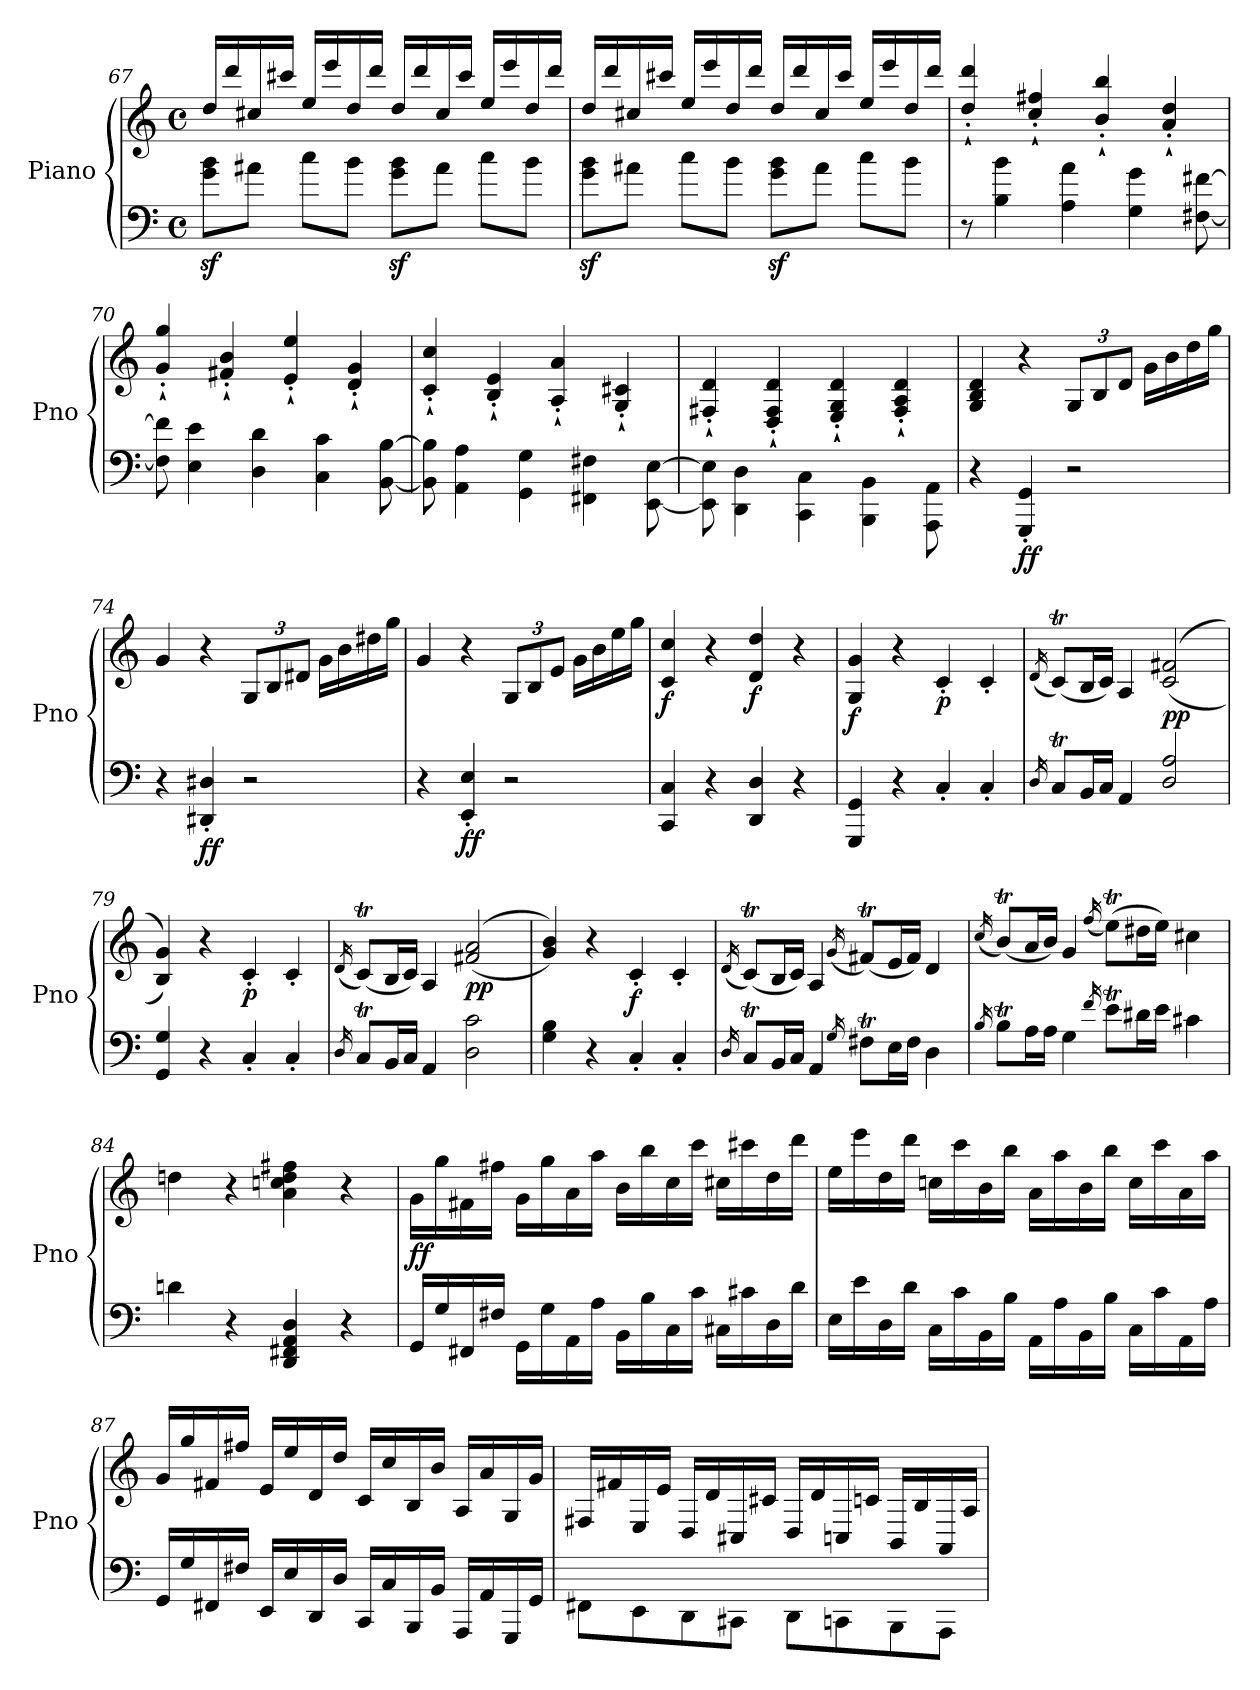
**kern	**kern	**dynam
*part1	*part1	*part1
*staff2	*staff1	*staff1/2
*I"Piano	*	*
*I'Pno	*	*
*clefF4	*clefG2	*
*k[]	*k[]	*
*M4/4	*M4/4	*
*met(c)	*met(c)	*
=67	=67	=67
8g\z> 8b\z>L	16dd/LL	.
.	16ddd/	.
8a#X\J	16cc#X/	.
.	16ccc#X/JJ	.
8cc\L	16ee/LL	.
.	16eee/	.
8b\J	16dd/	.
.	16ddd/JJ	.
8g\z> 8b\z>L	16dd/LL	.
.	16ddd/	.
8a#\J	16cc#/	.
.	16ccc#/JJ	.
8cc\L	16ee/LL	.
.	16eee/	.
8b\J	16dd/	.
.	16ddd/JJ	.
=68	=68	=68
8g\z> 8b\z>L	16dd/LL	.
.	16ddd/	.
8a#X\J	16cc#X/	.
.	16ccc#X/JJ	.
8cc\L	16ee/LL	.
.	16eee/	.
8b\J	16dd/	.
.	16ddd/JJ	.
8g\z> 8b\z>L	16dd/LL	.
.	16ddd/	.
8a#\J	16cc#/	.
.	16ccc#/JJ	.
8cc\L	16ee/LL	.
.	16eee/	.
8b\J	16dd/	.
.	16ddd/JJ	.
=69	=69	=69
8r	4dd/'` 4ddd/'`	.
4B\ 4b\	.	.
.	4cc/'` 4ff#X/'`	.
4A\ 4a\	.	.
.	4b/'` 4bb/'`	.
4G\ 4g\	.	.
.	4a/'` 4dd/'`	.
[8F#X\ [8f#X\	.	.
=70	=70	=70
8F#\] 8f#\]	4g/'` 4gg/'`	.
4E\ 4e\	.	.
.	4f#X/'` 4b/'`	.
4D\ 4d\	.	.
.	4e/'` 4ee/'`	.
4C\ 4c\	.	.
.	4d/'` 4g/'`	.
[8BB\ [8B\	.	.
=71	=71	=71
8BB\] 8B\]	4c/'` 4cc/'`	.
4AA\ 4A\	.	.
.	4B/'` 4e/'`	.
4GG\ 4G\	.	.
.	4A/'` 4a/'`	.
4FF#X\ 4F#X\	.	.
.	4G/'` 4c#X/'`	.
[8EE\ [8E\	.	.
=72	=72	=72
8EE\] 8E\]	4F#X/'` 4d/'`	.
4DD\ 4D\	.	.
.	4D/'` 4F#/'` 4d/'`	.
4CC\ 4C\	.	.
.	4E/'` 4G/'` 4d/'`	.
4BBB\ 4BB\	.	.
.	4F#/'` 4A/'` 4d/'`	.
8AAA\ 8AA\	.	.
=73	=73	=73
4r	4G/ 4B/ 4d/	.
!	!	!LO:DY:b=2
4GGG/' 4GG/'	4r	ff
*	*Xbrackettup	*
2r	12G/L	.
.	12B/	.
.	12d/J	.
.	16g\LL	.
.	16b\	.
.	16dd\	.
.	16gg\JJ	.
=74	=74	=74
4r	4g/	.
!	!	!LO:DY:b=2
4DD#X/' 4D#X/'	4r	ff
2r	12G/L	.
.	12B/	.
.	12d#X/J	.
.	16g\LL	.
.	16b\	.
.	16dd#X\	.
.	16gg\JJ	.
=75	=75	=75
4r	4g/	.
!	!	!LO:DY:b=2
4EE/' 4E/'	4r	ff
2r	12G/L	.
.	12B/	.
.	12e/J	.
.	16g\LL	.
.	16b\	.
.	16ee\	.
.	16gg\JJ	.
=76	=76	=76
!	!	!LO:DY:b
4CC/ 4C/	4c/ 4cc/	f
4r	4r	.
!	!	!LO:DY:b
4DD/ 4D/	4d/ 4dd/	f
4r	4r	.
=77	=77	=77
!	!	!LO:DY:b
4GGG/ 4GG/	4G/ 4g/	f
4r	4r	.
!	!	!LO:DY:b
4C'/	4c'/	p
4C'/	4c'/	.
=78	=78	=78
16qD/	(<16qd/	.
8CT/L	(>8cT/L)	.
16BB/L	16B/L	.
16C/JJ	16c/JJ)	.
4AA/	4A/	.
!	!	!LO:DY:b
2D/ 2A/	(>(>2c/ 2f#X/	pp
=79	=79	=79
4GG/ 4G/	4B/ 4g/))	.
4r	4r	.
!	!	!LO:DY:b
4C'/	4c'/	p
4C'/	4c'/	.
=80	=80	=80
16qD/	(<16qd/	.
8CT/L	(>8cT/L)	.
16BB/L	16B/L	.
16C/JJ	16c/JJ)	.
4AA/	4A/	.
!	!	!LO:DY:b
2D\ 2c\	(>(>2f#X/ 2a/	pp
=81	=81	=81
4G\ 4B\	4g/ 4b/))	.
4r	4r	.
!	!	!LO:DY:b
4C'/	4c'/	f
4C'/	4c'/	.
=82	=82	=82
16qD/	(<16qd/	.
8CT/L	(>8cT/L)	.
16BB/L	16B/L	.
16C/JJ	16c/JJ)	.
4AA/	4A/	.
16qG/	(<16qg/	.
8F#Xt\L	(>8f#Xt/L)	.
16E\L	16e/L	.
16F#\JJ	16f#/JJ)	.
4D\	4d/	.
=83	=83	=83
16qB/	(<16qcc/	.
8Bt\L	(>8bt/L)	.
16A\L	16a/L	.
16A\JJ	16b/JJ)	.
4G\	4g/	.
16qf/	(<16qff/	.
8et\L	(<8eet\L)	.
16d#X\L	16dd#X\L	.
16e\JJ	16ee\JJ)	.
4c#X\	4cc#X\	.
=84	=84	=84
4dn\	4ddn\	.
4r	4r	.
4DD/ 4FF#X/ 4AA/ 4D/	4a\ 4ccn\ 4dd\ 4ff#X\	.
4r	4r	.
=85	=85	=85
!	!	!LO:DY:b
16GG/LL	16g\LL	ff
16G/	16gg\	.
16FF#X/	16f#X\	.
16F#X/JJ	16ff#X\JJ	.
16GG\LL	16g\LL	.
16G\	16gg\	.
16AA\	16a\	.
16A\JJ	16aa\JJ	.
16BB\LL	16b\LL	.
16B\	16bb\	.
16C\	16cc\	.
16c\JJ	16ccc\JJ	.
16C#X\LL	16cc#X\LL	.
16c#X\	16ccc#X\	.
16D\	16dd\	.
16d\JJ	16ddd\JJ	.
=86	=86	=86
16E\LL	16ee\LL	.
16e\	16eee\	.
16D\	16dd\	.
16d\JJ	16ddd\JJ	.
16C\LL	16ccn\LL	.
16c\	16ccc\	.
16BB\	16b\	.
16B\JJ	16bb\JJ	.
16AA\LL	16a\LL	.
16A\	16aa\	.
16BB\	16b\	.
16B\JJ	16bb\JJ	.
16C\LL	16cc\LL	.
16c\	16ccc\	.
16AA\	16a\	.
16A\JJ	16aa\JJ	.
=87	=87	=87
16GG/LL	16g/LL	.
16G/	16gg/	.
16FF#X/	16f#X/	.
16F#X/JJ	16ff#X/JJ	.
16EE/LL	16e/LL	.
16E/	16ee/	.
16DD/	16d/	.
16D/JJ	16dd/JJ	.
16CC/LL	16c/LL	.
16C/	16cc/	.
16BBB/	16B/	.
16BB/JJ	16b/JJ	.
16AAA/LL	16A/LL	.
16AA/	16a/	.
16GGG/	16G/	.
16GG/JJ	16g/JJ	.
=88	=88	=88
8FF#X\L	16F#X/LL	.
.	16f#X/	.
8EE\	16E/	.
.	16e/JJ	.
8DD\	16D/LL	.
.	16d/	.
8CC#X\J	16C#X/	.
.	16c#X/JJ	.
8DD\L	16D/LL	.
.	16d/	.
8CCn\	16Cn/	.
.	16cn/JJ	.
8BBB\	16BB/LL	.
.	16B/	.
8AAA\J	16AA/	.
.	16A/JJ	.
=	=	=
*-	*-	*-
